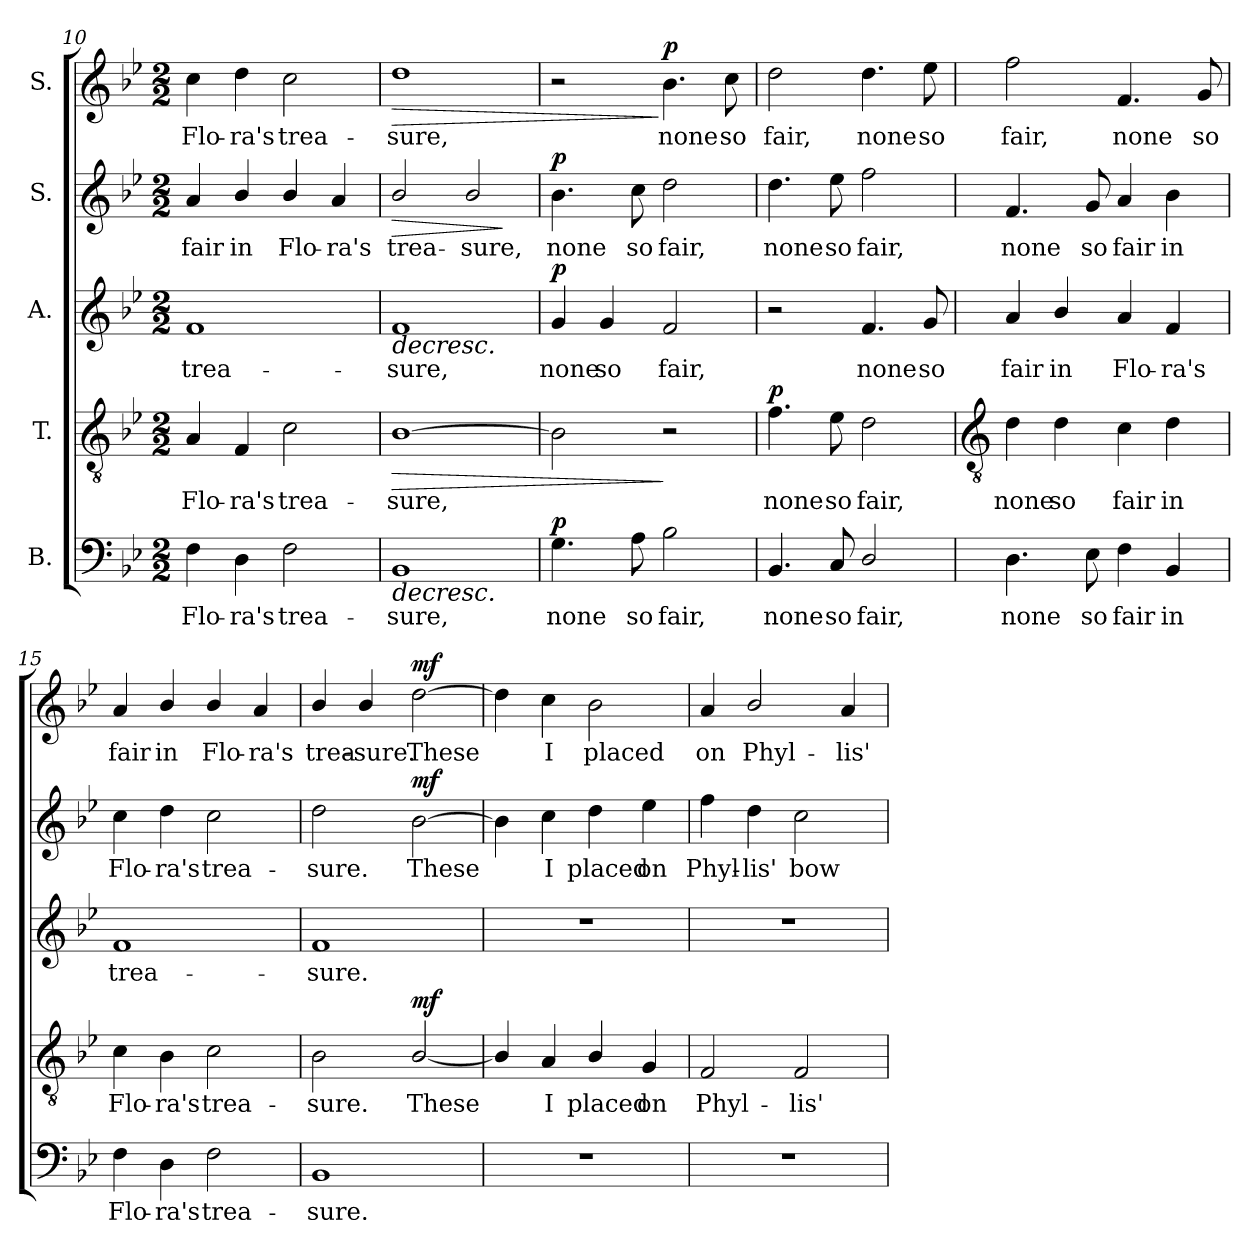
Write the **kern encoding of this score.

**kern	**text	**dynam	**kern	**text	**dynam	**kern	**text	**dynam	**kern	**text	**dynam	**kern	**text	**dynam
*part5	*part5	*part5	*part4	*part4	*part4	*part3	*part3	*part3	*part2	*part2	*part2	*part1	*part1	*part1
*staff5	*staff5	*staff5	*staff4	*staff4	*staff4	*staff3	*staff3	*staff3	*staff2	*staff2	*staff2	*staff1	*staff1	*staff1
*I"B.	*	*	*I"T.	*	*	*I"A.	*	*	*I"S.	*	*	*I"S.	*	*
*clefF4	*	*	*clefGv2	*	*	*clefG2	*	*	*clefG2	*	*	*clefG2	*	*
*k[b-e-]	*	*	*k[b-e-]	*	*	*k[b-e-]	*	*	*k[b-e-]	*	*	*k[b-e-]	*	*
*B-:	*	*	*B-:	*	*	*B-:	*	*	*B-:	*	*	*B-:	*	*
*M2/2	*	*	*M2/2	*	*	*M2/2	*	*	*M2/2	*	*	*M2/2	*	*
=10	=10	=10	=10	=10	=10	=10	=10	=10	=10	=10	=10	=10	=10	=10
!	!LO:LY:b	!	!	!LO:LY:b	!	!	!LO:LY:b	!	!	!LO:LY:b	!	!	!LO:LY:b	!
4F	Flo-	.	4A	Flo-	.	1f	trea-	.	4a	fair	.	4cc	Flo-	.
!	!LO:LY:b	!	!	!LO:LY:b	!	!	!	!	!	!LO:LY:b	!	!	!LO:LY:b	!
4D	-ra's	.	4F	-ra's	.	.	.	.	4b-/	in	.	4dd	-ra's	.
!	!LO:LY:b	!	!	!LO:LY:b	!	!	!	!	!	!LO:LY:b	!	!	!LO:LY:b	!
2F	trea-	.	2c	trea-	.	.	.	.	4b-/	Flo-	.	2cc	trea-	.
!	!	!	!	!	!	!	!	!	!	!LO:LY:b	!	!	!	!
.	.	.	.	.	.	.	.	.	4a/	-ra's	.	.	.	.
=11	=11	=11	=11	=11	=11	=11	=11	=11	=11	=11	=11	=11	=11	=11
!	!LO:LY:b	!LO:HP:b	!	!LO:LY:b	!LO:HP:b	!	!LO:LY:b	!LO:HP:b	!	!LO:LY:b	!LO:HP:b	!	!LO:LY:b	!LO:HP:b
1BB-	-sure,	>	[1B-	-sure,	>	1f	-sure,	>	2b-/	trea-	>	1dd	-sure,	>
!	!	!	!	!	!	!	!	!	!	!LO:LY:b	!	!	!	!
.	.	.	.	.	.	.	.	.	2b-/	-sure,	.	.	.	.
.	.	.	.	.	.	.	.	.	.	.	]	.	.	.
=12	=12	=12	=12	=12	=12	=12	=12	=12	=12	=12	=12	=12	=12	=12
!	!LO:LY:b	!LO:DY:a	!	!	!	!	!LO:LY:b	!LO:DY:a	!	!LO:LY:b	!LO:DY:a	!	!	!
4.G	none	p	2B-]	.	.	4g	none	p	4.b-	none	p	2r	.	.
!	!	!	!	!	!	!	!LO:LY:b	!	!	!	!	!	!	!
.	.	.	.	.	.	4g	so	]	.	.	.	.	.	.
!	!LO:LY:b	!	!	!	!	!	!	!	!	!LO:LY:b	!	!	!	!
8A	so	]	.	.	.	.	.	.	8cc	so	.	.	.	.
!	!LO:LY:b	!	!	!	!	!	!LO:LY:b	!	!	!LO:LY:b	!	!	!LO:LY:b	!LO:DY:n=1:a
2B-	fair,	.	2r	.	]	2f	fair,	.	2dd	fair,	.	4.b-	none	] p
!	!	!	!	!	!	!	!	!	!	!	!	!	!LO:LY:b	!
.	.	.	.	.	.	.	.	.	.	.	.	8cc	so	.
=13	=13	=13	=13	=13	=13	=13	=13	=13	=13	=13	=13	=13	=13	=13
!	!LO:LY:b	!	!	!LO:LY:b	!LO:DY:a	!	!	!	!	!LO:LY:b	!	!	!LO:LY:b	!
4.BB-	none	.	4.f	none	p	2r	.	.	4.dd	none	.	2dd	fair,	.
!	!LO:LY:b	!	!	!LO:LY:b	!	!	!	!	!	!LO:LY:b	!	!	!	!
8C	so	.	8e-	so	.	.	.	.	8ee-	so	.	.	.	.
!	!LO:LY:b	!	!	!LO:LY:b	!	!	!LO:LY:b	!	!	!LO:LY:b	!	!	!LO:LY:b	!
2D/	fair,	.	2d	fair,	.	4.f	none	.	2ff	fair,	.	4.dd	none	.
!	!	!	!	!	!	!	!LO:LY:b	!	!	!	!	!	!LO:LY:b	!
.	.	.	.	.	.	8g	so	.	.	.	.	8ee-	so	.
!!LO:LB:g=z
=14	=14	=14	=14	=14	=14	=14	=14	=14	=14	=14	=14	=14	=14	=14
*	*	*	*clefGv2	*	*	*	*	*	*	*	*	*	*	*
!	!LO:LY:b	!	!	!LO:LY:b	!	!	!LO:LY:b	!	!	!LO:LY:b	!	!	!LO:LY:b	!
4.D	none	.	4d	none	.	4a	fair	.	4.f	none	.	2ff	fair,	.
!	!	!	!	!LO:LY:b	!	!	!LO:LY:b	!	!	!	!	!	!	!
.	.	.	4d	so	.	4b-/	in	.	.	.	.	.	.	.
!	!LO:LY:b	!	!	!	!	!	!	!	!	!LO:LY:b	!	!	!	!
8E-	so	.	.	.	.	.	.	.	8g	so	.	.	.	.
!	!LO:LY:b	!	!	!LO:LY:b	!	!	!LO:LY:b	!	!	!LO:LY:b	!	!	!LO:LY:b	!
4F	fair	.	4c	fair	.	4a	Flo-	.	4a	fair	.	4.f	none	.
!	!LO:LY:b	!	!	!LO:LY:b	!	!	!LO:LY:b	!	!	!LO:LY:b	!	!	!	!
4BB-	in	.	4d	in	.	4f	-ra's	.	4b-	in	.	.	.	.
!	!	!	!	!	!	!	!	!	!	!	!	!	!LO:LY:b	!
.	.	.	.	.	.	.	.	.	.	.	.	8g	so	.
=15	=15	=15	=15	=15	=15	=15	=15	=15	=15	=15	=15	=15	=15	=15
!	!LO:LY:b	!	!	!LO:LY:b	!	!	!LO:LY:b	!	!	!LO:LY:b	!	!	!LO:LY:b	!
4F	Flo-	.	4c	Flo-	.	1f	trea-	.	4cc	Flo-	.	4a	fair	.
!	!LO:LY:b	!	!	!LO:LY:b	!	!	!	!	!	!LO:LY:b	!	!	!LO:LY:b	!
4D	-ra's	.	4B-	-ra's	.	.	.	.	4dd	-ra's	.	4b-/	in	.
!	!LO:LY:b	!	!	!LO:LY:b	!	!	!	!	!	!LO:LY:b	!	!	!LO:LY:b	!
2F	trea-	.	2c	trea-	.	.	.	.	2cc	trea-	.	4b-/	Flo-	.
!	!	!	!	!	!	!	!	!	!	!	!	!	!LO:LY:b	!
.	.	.	.	.	.	.	.	.	.	.	.	4a/	-ra's	.
=16	=16	=16	=16	=16	=16	=16	=16	=16	=16	=16	=16	=16	=16	=16
!	!LO:LY:b	!	!	!LO:LY:b	!	!	!LO:LY:b	!	!	!LO:LY:b	!	!	!LO:LY:b	!
1BB-	-sure.	.	2B-	-sure.	.	1f	-sure.	.	2dd	-sure.	.	4b-/	trea-	.
!	!	!	!	!	!	!	!	!	!	!	!	!	!LO:LY:b	!
.	.	.	.	.	.	.	.	.	.	.	.	4b-/	-sure.	.
!	!	!	!	!LO:LY:b	!LO:DY:a	!	!	!	!	!LO:LY:b	!LO:DY:a	!	!LO:LY:b	!LO:DY:a
.	.	.	[2B-/	These	mf	.	.	.	[2b-	These	mf	[2dd	These	mf
=17	=17	=17	=17	=17	=17	=17	=17	=17	=17	=17	=17	=17	=17	=17
1r	.	.	4B-/]	.	.	1r	.	.	4b-]	.	.	4dd]	.	.
!	!	!	!	!LO:LY:b	!	!	!	!	!	!LO:LY:b	!	!	!LO:LY:b	!
.	.	.	4A/	I	.	.	.	.	4cc	I	.	4cc	I	.
!	!	!	!	!LO:LY:b	!	!	!	!	!	!LO:LY:b	!	!	!LO:LY:b	!
.	.	.	4B-/	placed	.	.	.	.	4dd	placed	.	2b-	placed	.
!	!	!	!	!LO:LY:b	!	!	!	!	!	!LO:LY:b	!	!	!	!
.	.	.	4G	on	.	.	.	.	4ee-	on	.	.	.	.
=18	=18	=18	=18	=18	=18	=18	=18	=18	=18	=18	=18	=18	=18	=18
!	!	!	!	!LO:LY:b	!	!	!	!	!	!LO:LY:b	!	!	!LO:LY:b	!
1r	.	.	2F	Phyl-	.	1r	.	.	4ff	Phyl-	.	4a	on	.
!	!	!	!	!	!	!	!	!	!	!LO:LY:b	!	!	!LO:LY:b	!
.	.	.	.	.	.	.	.	.	4dd	-lis'	.	2b-/	Phyl-	.
!	!	!	!	!LO:LY:b	!	!	!	!	!	!LO:LY:b	!	!	!	!
.	.	.	2F	-lis'	.	.	.	.	2cc	bow-	.	.	.	.
!	!	!	!	!	!	!	!	!	!	!	!	!	!LO:LY:b	!
.	.	.	.	.	.	.	.	.	.	.	.	4a	-lis'	.
=	=	=	=	=	=	=	=	=	=	=	=	=	=	=
*-	*-	*-	*-	*-	*-	*-	*-	*-	*-	*-	*-	*-	*-	*-
